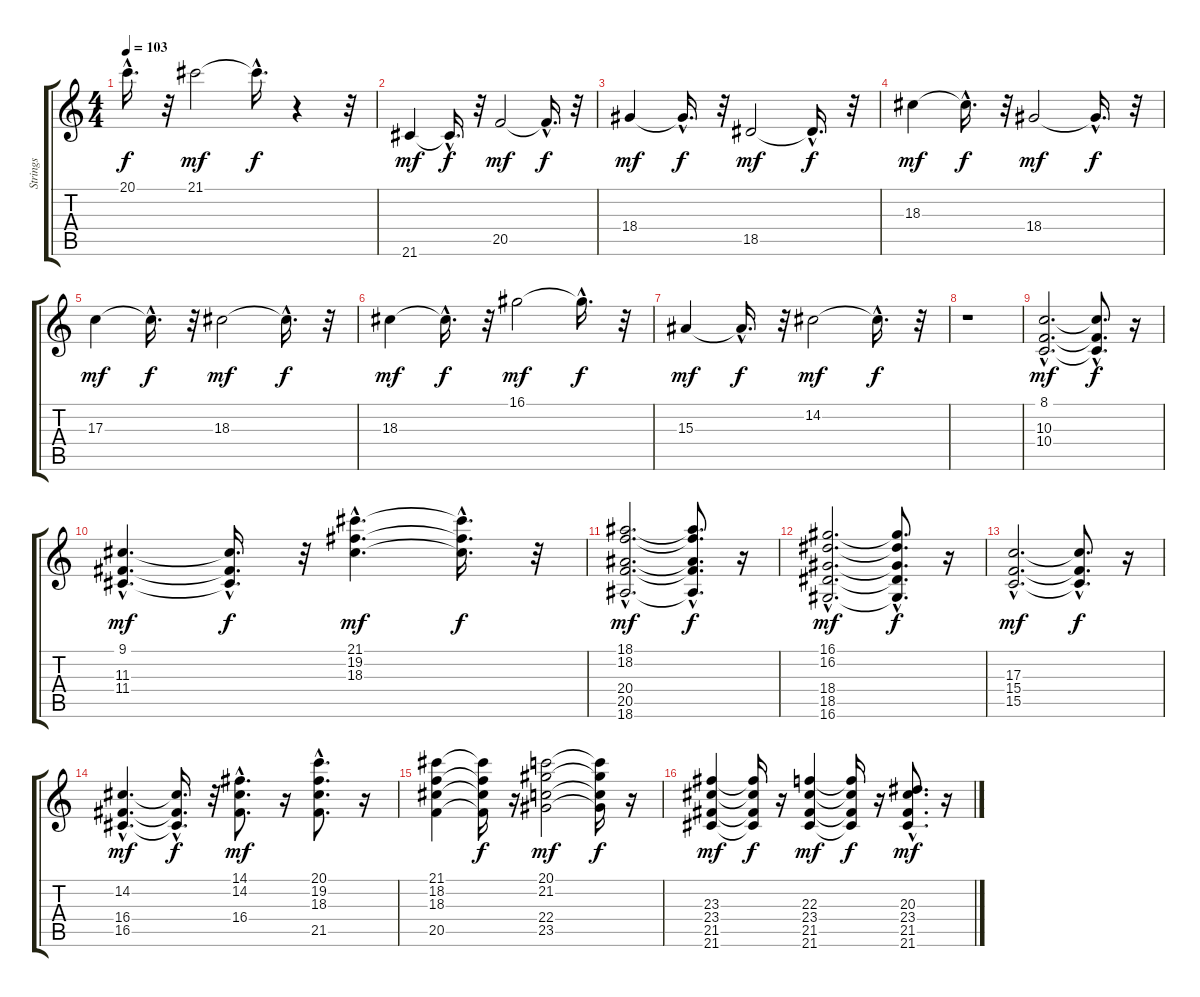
\track ("Strings" "Strings") {instrument stringensemble1}
\staff {score tabs}
\tuning (E4 B3 G3 D3 A2 E2) {hide}
\ts (4 4)
\tempo 103
\clef g2
\ks c
20.1{hac t}.16{d dy f} r.32 21.1.2{dy mf} 21.1{hac t}.16{d dy f} r.4 r.32 |
21.6.4{dy mf} 21.6{hac t}.16{d dy f} r.32 20.5.2{dy mf} 20.5{hac t}.16{d dy f} r.32 |
18.4.4{dy mf} 18.4{hac t}.16{d dy f} r.32 18.5.2{dy mf} 18.5{hac t}.16{d dy f} r.32 |
18.3.4{dy mf} 18.3{hac t}.16{d dy f} r.32 18.4.2{dy mf} 18.4{hac t}.16{d dy f} r.32 |
17.3.4{dy mf} 17.3{hac t}.16{d dy f} r.32 18.3.2{dy mf} 18.3{hac t}.16{d dy f} r.32 |
18.3.4{dy mf} 18.3{hac t}.16{d dy f} r.32 16.1.2{dy mf} 16.1{hac t}.16{d dy f} r.32 |
15.3.4{dy mf} 15.3{hac t}.16{d dy f} r.32 14.2.2{dy mf} 14.2{hac t}.16{d dy f} r.32 |
r.1 |
(8.1{hac} 10.3{hac} 10.4{hac}).2{d dy mf} (8.1{hac t} 10.3{hac t} 10.4{hac t}).8{d dy f} r.16 |
(9.1{hac} 11.3{hac} 11.4{hac}).4{d dy mf} (9.1{hac t} 11.3{hac t} 11.4{hac t}).16{d dy f} r.32 (21.1{hac} 19.2{hac} 18.3{hac}).4{d dy mf} (21.1{hac t} 19.2{hac t} 18.3{hac t}).16{d dy f} r.32 |
(18.1{hac} 18.2{hac} 20.4{hac} 20.5{hac} 18.6{hac}).2{d dy mf} (18.1{hac t} 18.2{hac t} 20.4{hac t} 20.5{hac t} 18.6{hac t}).8{d dy f} r.16 |
(16.1{hac} 16.2{hac} 18.4{hac} 18.5{hac} 16.6{hac}).2{d dy mf} (16.1{hac t} 16.2{hac t} 18.4{hac t} 18.5{hac t} 16.6{hac t}).8{d dy f} r.16 |
(17.3{hac} 15.4{hac} 15.5{hac}).2{d dy mf} (17.3{hac t} 15.4{hac t} 15.5{hac t}).8{d dy f} r.16 |
(14.2{hac} 16.4{hac} 16.5{hac}).4{d dy mf} (14.2{hac t} 16.4{hac t} 16.5{hac t}).16{d dy f} r.32 (14.1{hac} 14.2{hac} 16.4{hac}).8{d dy mf} r.16 (20.1{hac} 19.2{hac} 18.3{hac} 21.5{hac}).8{d} r.16 |
(21.1 18.2 18.3 20.5).4 (21.1{t} 18.2{t} 18.3{t} 20.5{t}).16{dy f} r.16 (20.1 21.2 22.4 23.5).2{dy mf} (20.1{t} 21.2{t} 22.4{t} 23.5{t}).16{dy f} r.16 |
(23.3 23.4 21.5 21.6).4{dy mf} (23.3{t} 23.4{t} 21.5{t} 21.6{t}).16{dy f} r.16 (22.3 23.4 21.5 21.6).4{dy mf} (22.3{t} 23.4{t} 21.5{t} 21.6{t}).16{dy f} r.16 (20.3{hac} 23.4{hac} 21.5{hac} 21.6{hac}).8{d dy mf} r.16
